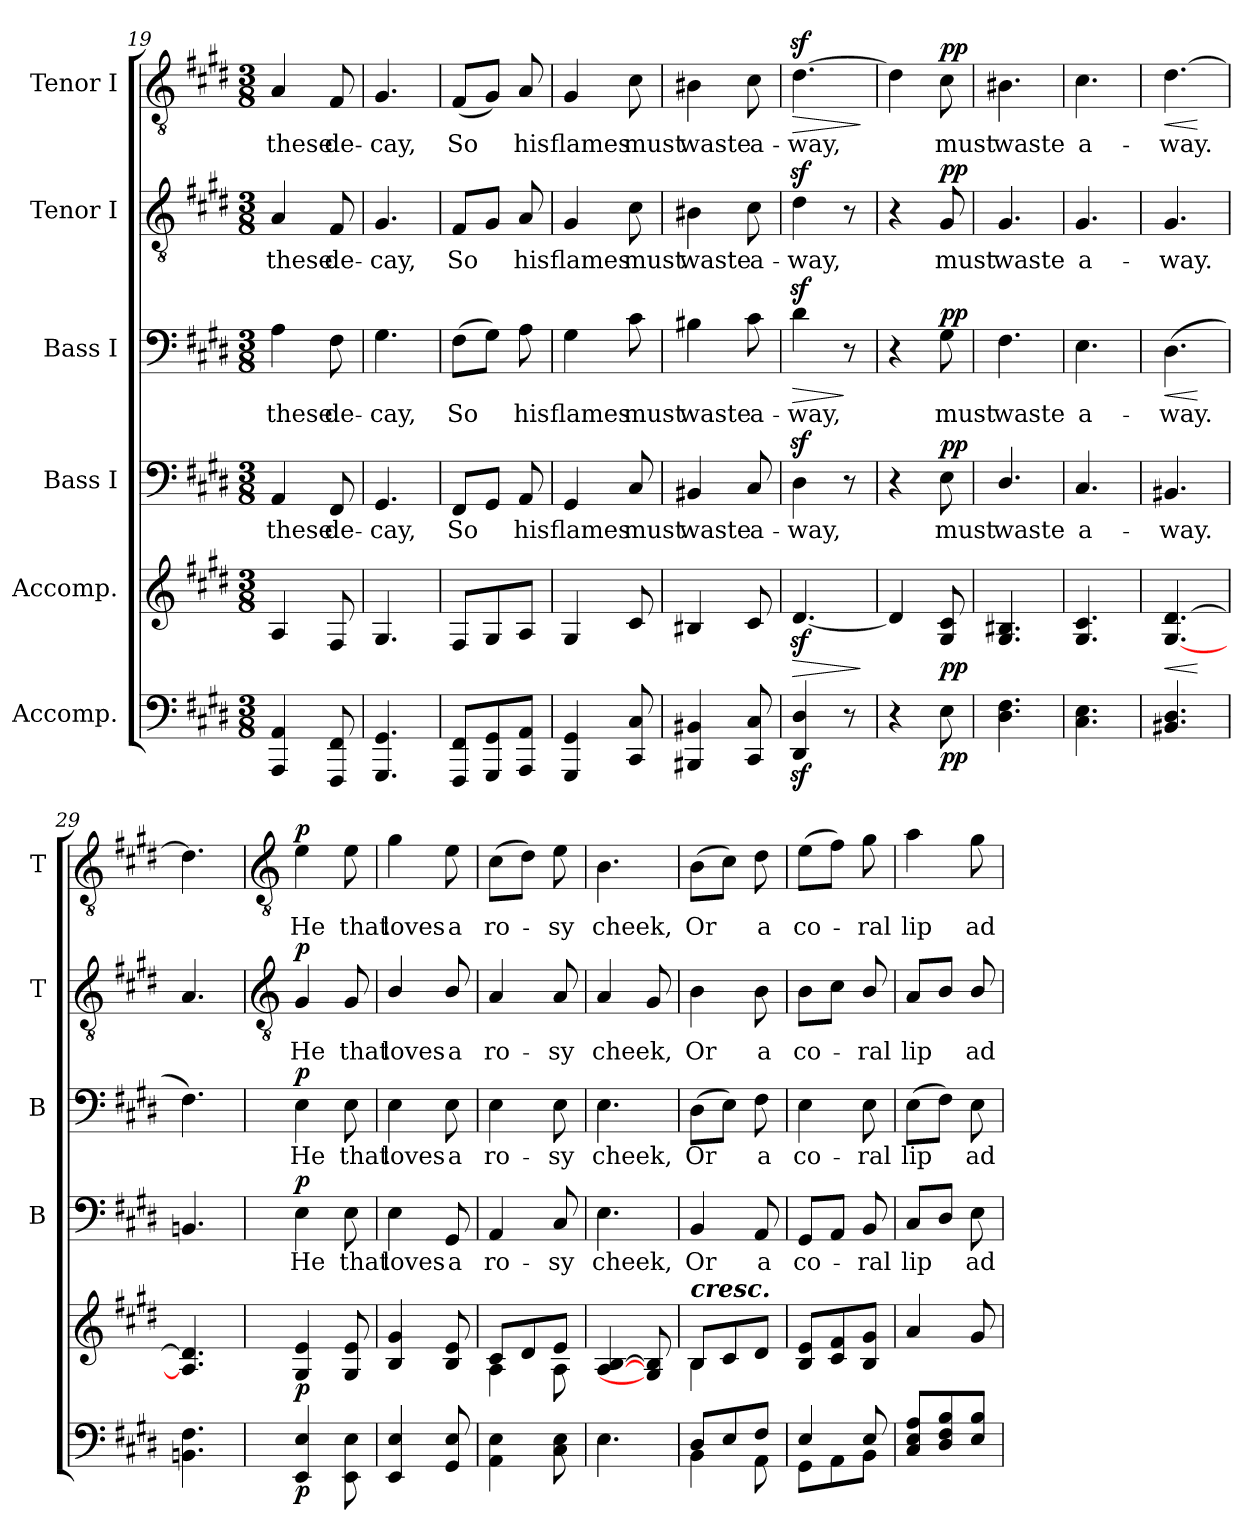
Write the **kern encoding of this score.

**kern	**dynam	**kern	**dynam	**kern	**text	**dynam	**kern	**text	**dynam	**kern	**text	**dynam	**kern	**text	**dynam
*part6	*part6	*part5	*part5	*part4	*part4	*part4	*part3	*part3	*part3	*part2	*part2	*part2	*part1	*part1	*part1
*staff6	*staff6	*staff5	*staff5	*staff4	*staff4	*staff4	*staff3	*staff3	*staff3	*staff2	*staff2	*staff2	*staff1	*staff1	*staff1
*I"Accomp.	*	*I"Accomp.	*	*I"Bass I	*	*	*I"Bass I	*	*	*I"Tenor I	*	*	*I"Tenor I	*	*
*	*	*	*	*I'B	*	*	*I'B	*	*	*I'T	*	*	*I'T	*	*
!!LO:LB:g=z
*clefF4	*	*clefG2	*	*clefF4	*	*	*clefF4	*	*	*clefGv2	*	*	*clefGv2	*	*
*k[f#c#g#d#]	*	*k[f#c#g#d#]	*	*k[f#c#g#d#]	*	*	*k[f#c#g#d#]	*	*	*k[f#c#g#d#]	*	*	*k[f#c#g#d#]	*	*
*E:	*	*E:	*	*E:	*	*	*E:	*	*	*E:	*	*	*E:	*	*
*M3/8	*	*M3/8	*	*M3/8	*	*	*M3/8	*	*	*M3/8	*	*	*M3/8	*	*
=19	=19	=19	=19	=19	=19	=19	=19	=19	=19	=19	=19	=19	=19	=19	=19
!	!	!	!	!	!LO:LY:b	!	!	!LO:LY:b	!	!	!LO:LY:b	!	!	!LO:LY:b	!
4AAA 4AA	.	4A	.	4AA	-these	.	4A	these	.	4A	-these	.	4A	these	.
!	!	!	!	!	!LO:LY:b	!	!	!LO:LY:b	!	!	!LO:LY:b	!	!	!LO:LY:b	!
8FFF# 8FF#	.	8F#	.	8FF#	de-	.	8F#	de-	.	8F#	de-	.	8F#	de-	.
=20	=20	=20	=20	=20	=20	=20	=20	=20	=20	=20	=20	=20	=20	=20	=20
!	!	!	!	!	!LO:LY:b	!	!	!LO:LY:b	!	!	!LO:LY:b	!	!	!LO:LY:b	!
4.GGG# 4.GG#	.	4.G#	.	4.GG#	cay,	.	4.G#	-cay,	.	4.G#	cay,	.	4.G#	-cay,	.
=21	=21	=21	=21	=21	=21	=21	=21	=21	=21	=21	=21	=21	=21	=21	=21
!	!	!	!	!	!LO:LY:b	!	!	!LO:LY:b	!	!	!LO:LY:b	!	!	!LO:LY:b	!
8FFF# 8FF#L	.	8F#L	.	8FF#L	So	.	(>8F#L	So	.	8F#L	So	.	(<8F#L	So	.
8GGG# 8GG#	.	8G#	.	8GG#J	.	.	8G#J)	.	.	8G#J	.	.	8G#J)	.	.
!	!	!	!	!	!LO:LY:b	!	!	!LO:LY:b	!	!	!LO:LY:b	!	!	!LO:LY:b	!
8AAA 8AAJ	.	8AJ	.	8AA	his	.	8A	his	.	8A	his	.	8A	his	.
=22	=22	=22	=22	=22	=22	=22	=22	=22	=22	=22	=22	=22	=22	=22	=22
!	!	!	!	!	!LO:LY:b	!	!	!LO:LY:b	!	!	!LO:LY:b	!	!	!LO:LY:b	!
4GGG# 4GG#	.	4G#	.	4GG#	flames	.	4G#	flames	.	4G#	flames	.	4G#	flames	.
!	!	!	!	!	!LO:LY:b	!	!	!LO:LY:b	!	!	!LO:LY:b	!	!	!LO:LY:b	!
8CC# 8C#	.	8c#	.	8C#	must	.	8c#	must	.	8c#	must	.	8c#	must	.
=23	=23	=23	=23	=23	=23	=23	=23	=23	=23	=23	=23	=23	=23	=23	=23
!	!	!	!	!	!LO:LY:b	!	!	!LO:LY:b	!	!	!LO:LY:b	!	!	!LO:LY:b	!
4BBB#X 4BB#X	.	4B#X	.	4BB#X	waste	.	4B#X	waste	.	4B#X	waste	.	4B#X	waste	.
!	!	!	!	!	!LO:LY:b	!	!	!LO:LY:b	!	!	!LO:LY:b	!	!	!LO:LY:b	!
8CC# 8C#	.	8c#	.	8C#	a-	.	8c#	a-	.	8c#	a-	.	8c#	a-	.
=24	=24	=24	=24	=24	=24	=24	=24	=24	=24	=24	=24	=24	=24	=24	=24
!	!	!	!LO:HP:b	!	!LO:LY:b	!	!	!LO:LY:b	!LO:HP:b	!	!LO:LY:b	!	!	!LO:LY:b	!LO:HP:b
4DD#z< 4D#z<	.	[4.d#z<	>	4D#z<	way,	.	4d#z<	way,	>	4d#z<	way,	.	[4.d#z<	way,	>
8r	.	.	.	8r	.	.	8r	.	]	8r	.	.	.	.	.
.	.	.	]	.	.	.	.	.	.	.	.	.	.	.	]
=25	=25	=25	=25	=25	=25	=25	=25	=25	=25	=25	=25	=25	=25	=25	=25
4r	.	4d#]	.	4r	.	.	4r	.	.	4r	.	.	4d#]	.	.
!	!LO:DY:b	!	!LO:DY:b	!	!LO:LY:b	!LO:DY:b	!	!LO:LY:b	!LO:DY:b	!	!LO:LY:b	!LO:DY:b	!	!LO:LY:b	!LO:DY:b
8E	pp	8G# 8c#	pp	8E	must	pp	8G#	must	pp	8G#	must	pp	8c#	must	pp
=26	=26	=26	=26	=26	=26	=26	=26	=26	=26	=26	=26	=26	=26	=26	=26
!	!	!	!	!	!LO:LY:b	!	!	!LO:LY:b	!	!	!LO:LY:b	!	!	!LO:LY:b	!
4.D#\ 4.F#\	.	4.G# 4.B#X	.	4.D#/	waste	.	4.F#	waste	.	4.G#	waste	.	4.B#X	waste	.
=27	=27	=27	=27	=27	=27	=27	=27	=27	=27	=27	=27	=27	=27	=27	=27
!	!	!	!	!	!LO:LY:b	!	!	!LO:LY:b	!	!	!LO:LY:b	!	!	!LO:LY:b	!
4.C# 4.E	.	4.G# 4.c#	.	4.C#	-a-	.	4.E	a-	.	4.G#	-a-	.	4.c#	a-	.
=28	=28	=28	=28	=28	=28	=28	=28	=28	=28	=28	=28	=28	=28	=28	=28
!	!	!	!LO:HP:b	!	!LO:LY:b	!	!	!LO:LY:b	!LO:HP:b	!	!LO:LY:b	!	!	!LO:LY:b	!LO:HP:b
4.BB#X 4.D#	.	[4.G# [4.d#	<	4.BB#X	way.	.	(>4.D#	-way.	<	4.G#	way.	.	[4.d#	-way.	<
.	.	.	[	.	.	.	.	.	[	.	.	.	.	.	[
=29	=29	=29	=29	=29	=29	=29	=29	=29	=29	=29	=29	=29	=29	=29	=29
4.BBn 4.F#	.	4.A] 4.d#]	.	4.BBn	.	.	4.F#)	.	.	4.A	.	.	4.d#]	.	.
!!LO:LB:g=z
=30	=30	=30	=30	=30	=30	=30	=30	=30	=30	=30	=30	=30	=30	=30	=30
*	*	*	*	*	*	*	*	*	*	*clefGv2	*	*	*clefGv2	*	*
*	*	*^	*	*	*	*	*	*	*	*	*	*	*	*	*
!LO:N:vis=1	!LO:DY:b	!	!LO:N:vis=1	!LO:DY:b	!	!LO:LY:b	!LO:DY:b	!	!LO:LY:b	!LO:DY:b	!	!LO:LY:b	!LO:DY:b	!	!LO:LY:b	!LO:DY:b
*^	*	*	*	*	*	*	*	*	*	*	*	*	*	*	*	*
4.ryy	4EE/ 4E/	p	4G# 4e	4.ryy	p	4E	He	p	4E	He	p	4G#	He	p	4e	He	p
!	!	!	!	!	!	!	!LO:LY:b	!	!	!LO:LY:b	!	!	!LO:LY:b	!	!	!LO:LY:b	!
.	8EE 8E	.	8G# 8e	.	.	8E	that	.	8E	that	.	8G#	that	.	8e	that	.
=31	=31	=31	=31	=31	=31	=31	=31	=31	=31	=31	=31	=31	=31	=31	=31	=31	=31
!LO:N:vis=1	!	!	!	!LO:N:vis=1	!	!	!LO:LY:b	!	!	!LO:LY:b	!	!	!LO:LY:b	!	!	!LO:LY:b	!
4.ryy	4EE/ 4E/	.	4B 4g#	4.ryy	.	4E\	loves	.	4E	loves	.	4B/	loves	.	4g#	loves	.
!	!	!	!	!	!	!	!LO:LY:b	!	!	!LO:LY:b	!	!	!LO:LY:b	!	!	!LO:LY:b	!
.	8GG#/ 8E/	.	8B 8e	.	.	8GG#/	a	.	8E	a	.	8B/	a	.	8e	a	.
=32	=32	=32	=32	=32	=32	=32	=32	=32	=32	=32	=32	=32	=32	=32	=32	=32	=32
!LO:N:vis=1	!	!	!	!	!	!	!LO:LY:b	!	!	!LO:LY:b	!	!	!LO:LY:b	!	!	!LO:LY:b	!
4.ryy	4AA\ 4E\	.	8c#L	4A\	.	4AA	ro-	.	4E	ro-	.	4A	ro-	.	(>8c#L	ro-	.
.	.	.	8d#	.	.	.	.	.	.	.	.	.	.	.	8d#J)	.	.
!	!	!	!	!	!	!	!LO:LY:b	!	!	!LO:LY:b	!	!	!LO:LY:b	!	!	!LO:LY:b	!
.	8C# 8E	.	8eJ	8A\	.	8C#	-sy	.	8E	-sy	.	8A	-sy	.	8e	sy	.
=33	=33	=33	=33	=33	=33	=33	=33	=33	=33	=33	=33	=33	=33	=33	=33	=33	=33
!LO:N:vis=1	!	!	!	!LO:N:vis=1	!	!	!LO:LY:b	!	!	!LO:LY:b	!	!	!LO:LY:b	!	!	!LO:LY:b	!
4.ryy	4.E	.	[4A [4B	4.ryy	.	4.E	cheek,	.	4.E	cheek,	.	4A	cheek,	.	4.B	cheek,	.
.	.	.	8G#] 8B]	.	.	.	.	.	.	.	.	8G#	.	.	.	.	.
=34	=34	=34	=34	=34	=34	=34	=34	=34	=34	=34	=34	=34	=34	=34	=34	=34	=34
!	!	!	!LO:TX:a:Bi:t=cresc.	!	!	!	!	!	!	!	!	!	!	!	!	!	!
!	!	!	!	!	!	!	!LO:LY:b	!	!	!LO:LY:b	!	!	!LO:LY:b	!	!	!LO:LY:b	!
8D#/L	4BB\	.	8BL	4B\	.	4BB	Or	.	(>8D#L	Or	.	4B	Or	.	(>8BL	Or	.
8E/	.	.	8c#	.	.	.	.	.	8EJ)	.	.	.	.	.	8c#J)	.	.
!	!	!	!	!	!	!	!LO:LY:b	!	!	!LO:LY:b	!	!	!LO:LY:b	!	!	!LO:LY:b	!
8F#/J	8AA\	.	8d#J	8ryy	.	8AA	a	.	8F#	a	.	8B	a	.	8d#	a	.
=35	=35	=35	=35	=35	=35	=35	=35	=35	=35	=35	=35	=35	=35	=35	=35	=35	=35
!	!	!	!	!	!	!	!LO:LY:b	!	!	!LO:LY:b	!	!	!LO:LY:b	!	!	!LO:LY:b	!
4E/	8GG#\L	.	8B 8eL	4.ryy	.	8GG#L	co-	.	4E	co-	.	8BL	co-	.	(>8eL	co-	.
.	8AA\	.	8c# 8f#	.	.	8AAJ	.	.	.	.	.	8c#J	.	.	8f#J)	.	.
!	!	!	!	!	!	!	!LO:LY:b	!	!	!LO:LY:b	!	!	!LO:LY:b	!	!	!LO:LY:b	!
8E/	8BB\J	.	8B 8g#J	.	.	8BB/	ral	.	8E	-ral	.	8B/	ral	.	8g#	ral	.
=36	=36	=36	=36	=36	=36	=36	=36	=36	=36	=36	=36	=36	=36	=36	=36	=36	=36
!	!	!	!	!	!	!	!LO:LY:b	!	!	!LO:LY:b	!	!	!LO:LY:b	!	!	!LO:LY:b	!
4ryy	8C#\ 8E\ 8A\L	.	4a	4.ryy	.	8C#L	-lip	.	(>8EL	lip	.	8AL	-lip	.	4a	lip	.
.	8D#/ 8F#/ 8B/	.	.	.	.	8D#J	.	.	8F#J)	.	.	8BJ	.	.	.	.	.
!	!	!	!	!	!	!	!LO:LY:b	!	!	!LO:LY:b	!	!	!LO:LY:b	!	!	!LO:LY:b	!
8ryy	8E/ 8B/J	.	8g#	.	.	8E	ad-	.	8E	ad-	.	8B/	ad-	.	8g#	ad-	.
*v	*v	*	*	*	*	*	*	*	*	*	*	*	*	*	*	*	*
*	*	*v	*v	*	*	*	*	*	*	*	*	*	*	*	*	*
=	=	=	=	=	=	=	=	=	=	=	=	=	=	=	=
*-	*-	*-	*-	*-	*-	*-	*-	*-	*-	*-	*-	*-	*-	*-	*-
